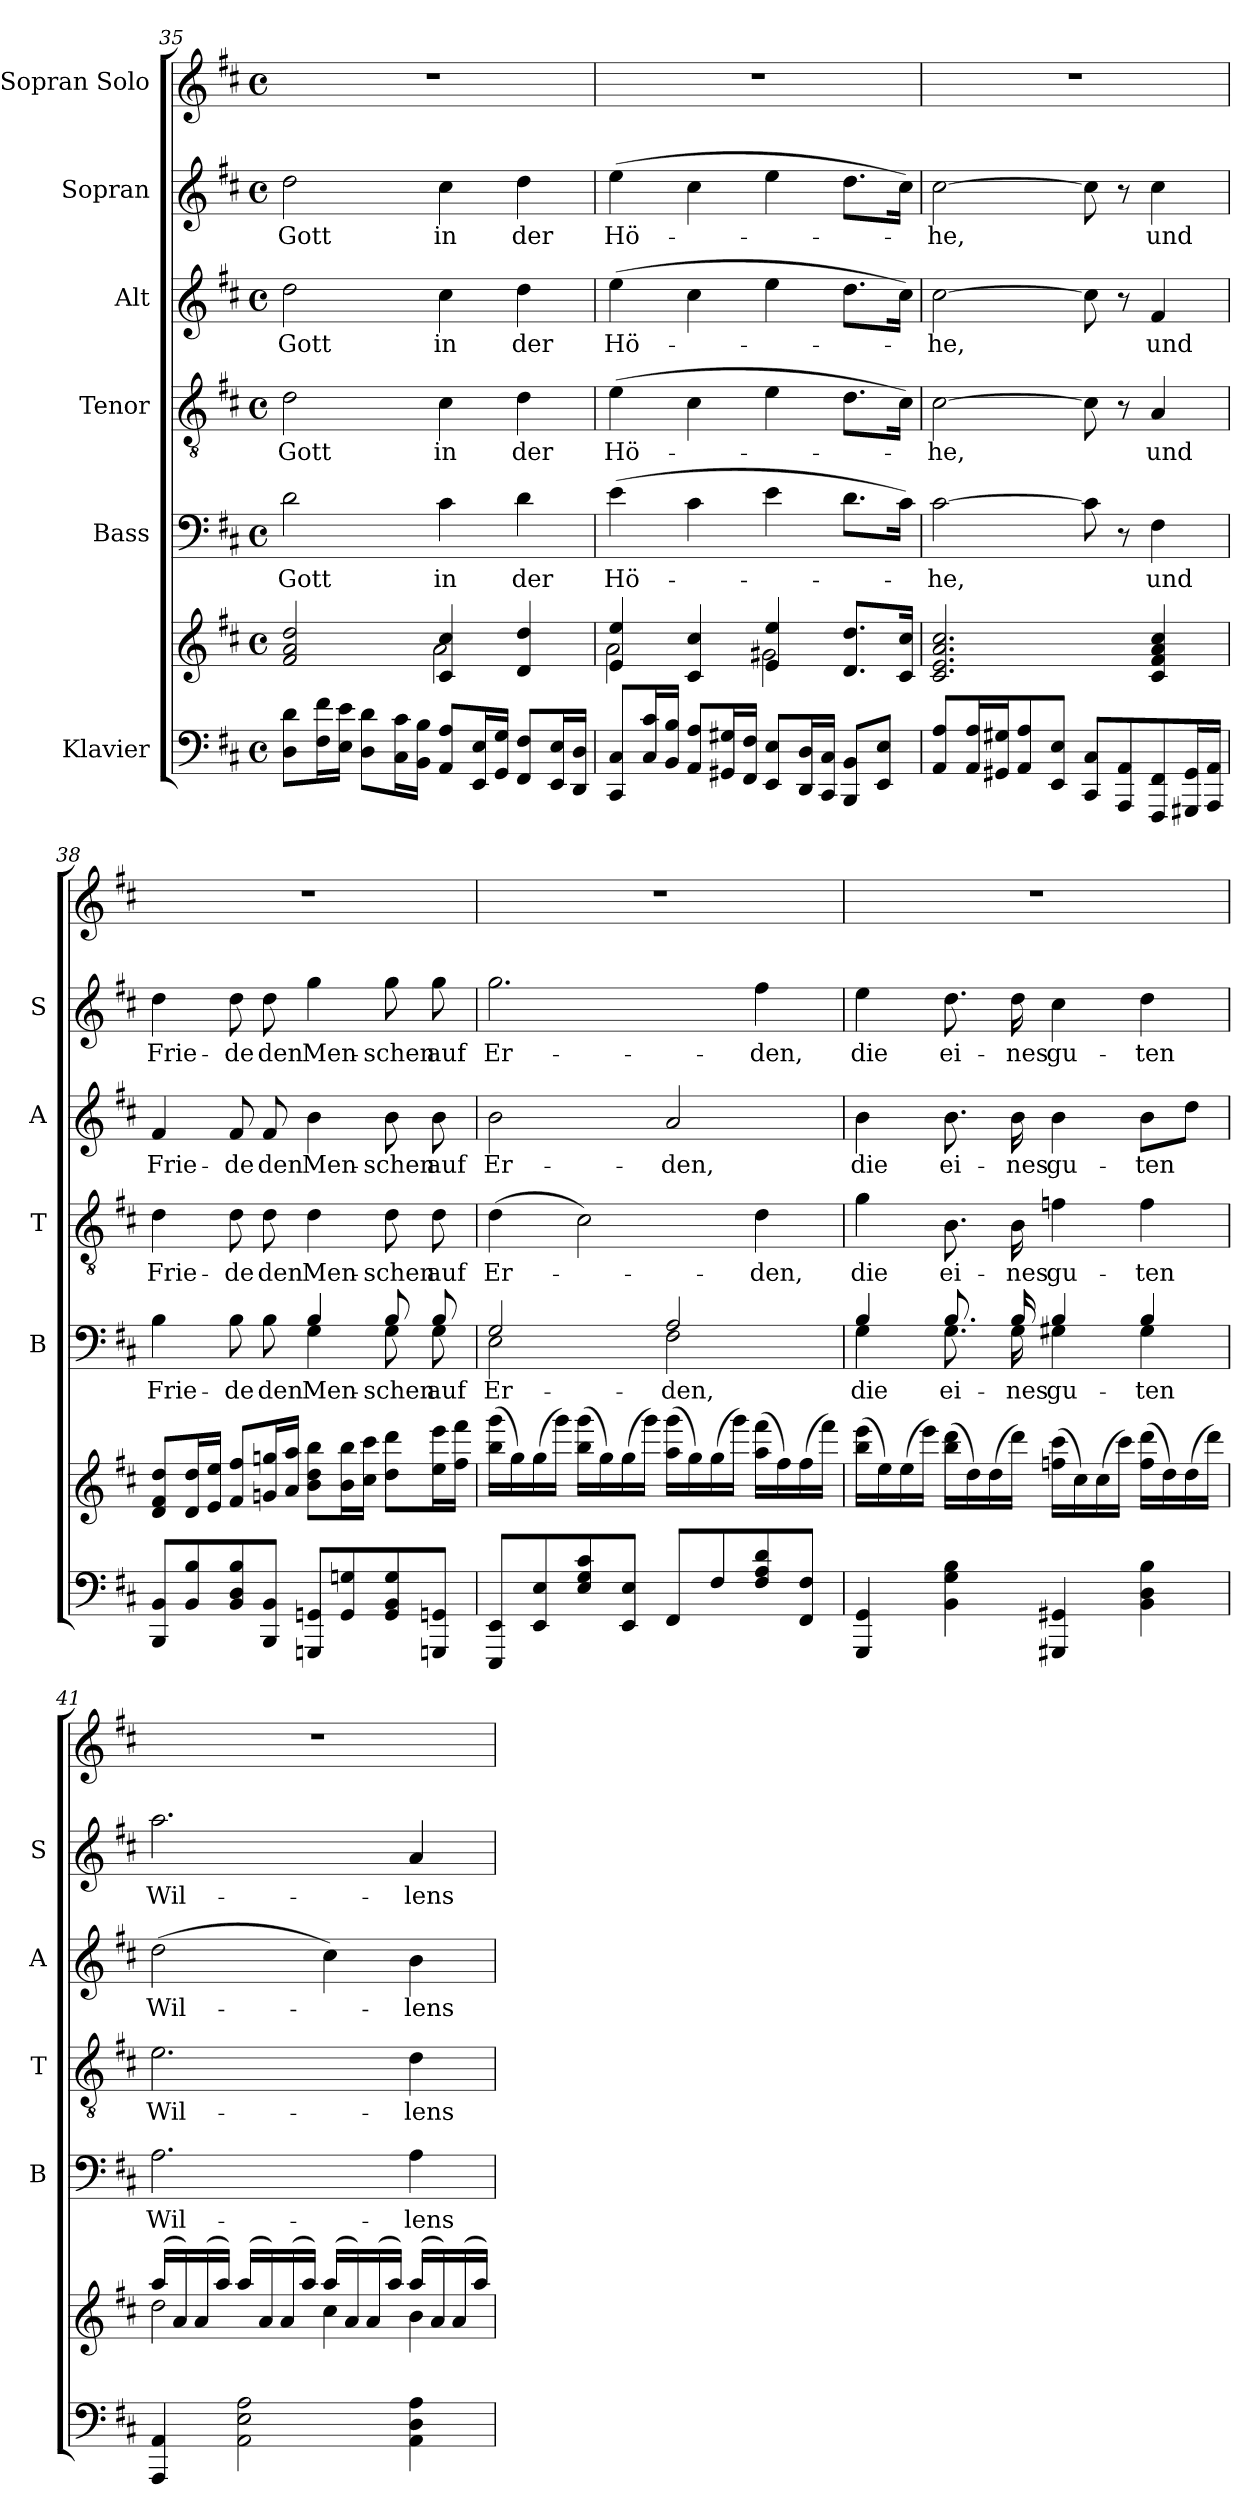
**kern	**kern	**kern	**text	**kern	**text	**kern	**text	**kern	**text	**kern
*part6	*part6	*part5	*part5	*part4	*part4	*part3	*part3	*part2	*part2	*part1
*staff7	*staff6	*staff5	*staff5	*staff4	*staff4	*staff3	*staff3	*staff2	*staff2	*staff1
*I"Klavier	*	*I"Bass	*	*I"Tenor	*	*I"Alt	*	*I"Sopran	*	*I"Sopran Solo
*	*	*I'B	*	*I'T	*	*I'A	*	*I'S	*	*
*clefF4	*clefG2	*clefF4	*	*clefGv2	*	*clefG2	*	*clefG2	*	*clefG2
*k[f#c#]	*k[f#c#]	*k[f#c#]	*	*k[f#c#]	*	*k[f#c#]	*	*k[f#c#]	*	*k[f#c#]
*M4/4	*M4/4	*M4/4	*	*M4/4	*	*M4/4	*	*M4/4	*	*M4/4
*met(c)	*met(c)	*met(c)	*	*met(c)	*	*met(c)	*	*met(c)	*	*met(c)
=35	=35	=35	=35	=35	=35	=35	=35	=35	=35	=35
*	*^	*	*	*	*	*	*	*	*	*
!	!	!	!	!LO:LY:b	!	!LO:LY:b	!	!LO:LY:b	!	!LO:LY:b	!
8D\ 8d\L	2f#/ 2a/ 2dd/	2ryy	2d\	Gott	2d\	Gott	2dd\	Gott	2dd\	Gott	1r
16F#\ 16f#\L	.	.	.	.	.	.	.	.	.	.	.
16E\ 16e\JJ	.	.	.	.	.	.	.	.	.	.	.
8D\ 8d\L	.	.	.	.	.	.	.	.	.	.	.
16C#\ 16c#\L	.	.	.	.	.	.	.	.	.	.	.
16BB\ 16B\JJ	.	.	.	.	.	.	.	.	.	.	.
!	!	!	!	!LO:LY:b	!	!LO:LY:b	!	!LO:LY:b	!	!LO:LY:b	!
8AA/ 8A/L	4c#/ 4cc#/	2a\	4c#\	in	4c#\	in	4cc#\	in	4cc#\	in	.
16EE/ 16E/L	.	.	.	.	.	.	.	.	.	.	.
16GG/ 16G/JJ	.	.	.	.	.	.	.	.	.	.	.
!	!	!	!	!LO:LY:b	!	!LO:LY:b	!	!LO:LY:b	!	!LO:LY:b	!
8FF#/ 8F#/L	4d/ 4dd/	.	4d\	der	4d\	der	4dd\	der	4dd\	der	.
16EE/ 16E/L	.	.	.	.	.	.	.	.	.	.	.
16DD/ 16D/JJ	.	.	.	.	.	.	.	.	.	.	.
=36	=36	=36	=36	=36	=36	=36	=36	=36	=36	=36	=36
!	!	!	!	!LO:LY:b	!	!LO:LY:b	!	!LO:LY:b	!	!LO:LY:b	!
8CC#/ 8C#/L	4e/ 4ee/	2a\	(4e\	Hö-	(4e\	Hö-	(4ee\	Hö-	(4ee\	Hö-	1r
16C#/ 16c#/L	.	.	.	.	.	.	.	.	.	.	.
16BB/ 16B/JJ	.	.	.	.	.	.	.	.	.	.	.
8AA/ 8A/L	4c#/ 4cc#/	.	4c#\	.	4c#\	.	4cc#\	.	4cc#\	.	.
16GG#X/ 16G#X/L	.	.	.	.	.	.	.	.	.	.	.
16FF#/ 16F#/JJ	.	.	.	.	.	.	.	.	.	.	.
8EE/ 8E/L	4e/ 4ee/	2g#X\	4e\	.	4e\	.	4ee\	.	4ee\	.	.
16DD/ 16D/L	.	.	.	.	.	.	.	.	.	.	.
16CC#/ 16C#/JJ	.	.	.	.	.	.	.	.	.	.	.
8BBB/ 8BB/L	8.d/ 8.dd/L	.	8.d\L	.	8.d\L	.	8.dd\L	.	8.dd\L	.	.
8EE/ 8E/J	.	.	.	.	.	.	.	.	.	.	.
.	16c#/ 16cc#/Jk	.	16c#\Jk)	.	16c#\Jk)	.	16cc#\Jk)	.	16cc#\Jk)	.	.
*	*v	*v	*	*	*	*	*	*	*	*	*
!!LO:PB:g=z
=37	=37	=37	=37	=37	=37	=37	=37	=37	=37	=37
!	!	!	!LO:LY:b	!	!LO:LY:b	!	!LO:LY:b	!	!LO:LY:b	!
8AA/ 8A/L	2.c#/ 2.e/ 2.a/ 2.cc#/	[2c#\	-he,	[2c#\	-he,	[2cc#\	-he,	[2cc#\	-he,	1r
16AA/ 16A/L	.	.	.	.	.	.	.	.	.	.
16GG#X/ 16G#X/J	.	.	.	.	.	.	.	.	.	.
8AA/ 8A/	.	.	.	.	.	.	.	.	.	.
8EE/ 8E/J	.	.	.	.	.	.	.	.	.	.
8CC#/ 8C#/L	.	8c#\]	.	8c#\]	.	8cc#\]	.	8cc#\]	.	.
8AAA/ 8AA/	.	8r	.	8r	.	8r	.	8r	.	.
!	!	!	!LO:LY:b	!	!LO:LY:b	!	!LO:LY:b	!	!LO:LY:b	!
8FFF#/ 8FF#/	4c#/ 4f#/ 4a/ 4cc#/	4F#\	und	4A/	und	4f#/	und	4cc#\	und	.
16GGG#X/ 16GG#/L	.	.	.	.	.	.	.	.	.	.
16AAA/ 16AA/JJ	.	.	.	.	.	.	.	.	.	.
=38	=38	=38	=38	=38	=38	=38	=38	=38	=38	=38
!	!	!	!LO:LY:b	!	!LO:LY:b	!	!LO:LY:b	!	!LO:LY:b	!
*	*	*^	*	*	*	*	*	*	*	*
8BBB/ 8BB/L	8d/ 8f#/ 8dd/L	4B\	2ryy	Frie-	4d\	Frie-	4f#/	Frie-	4dd\	Frie-	1r
8BB/ 8B/	16d/ 16dd/L	.	.	.	.	.	.	.	.	.	.
.	16e/ 16ee/JJ	.	.	.	.	.	.	.	.	.	.
!	!	!	!	!LO:LY:b	!	!LO:LY:b	!	!LO:LY:b	!	!LO:LY:b	!
8BB/ 8D/ 8B/	8f#/ 8ff#/L	8B\	.	-de	8d\	-de	8f#/	-de	8dd\	-de	.
!	!	!	!	!LO:LY:b	!	!LO:LY:b	!	!LO:LY:b	!	!LO:LY:b	!
8BBB/ 8BB/J	16gn/ 16ggn/L	8B\	.	den	8d\	den	8f#/	den	8dd\	den	.
.	16a/ 16aa/JJ	.	.	.	.	.	.	.	.	.	.
!	!	!	!	!LO:LY:b	!	!LO:LY:b	!	!LO:LY:b	!	!LO:LY:b	!
8GGGn/ 8GGn/L	8b\ 8dd\ 8bb\L	4B/	4G\	Men-	4d\	Men-	4b\	Men-	4gg\	Men-	.
8GG/ 8Gn/	16b\ 16bb\L	.	.	.	.	.	.	.	.	.	.
.	16cc#\ 16ccc#\JJ	.	.	.	.	.	.	.	.	.	.
!	!	!	!	!LO:LY:b	!	!LO:LY:b	!	!LO:LY:b	!	!LO:LY:b	!
8GG/ 8BB/ 8G/	8dd\ 8ddd\L	8B/	8G\	-schen	8d\	-schen	8b\	-schen	8gg\	-schen	.
!	!	!	!	!LO:LY:b	!	!LO:LY:b	!	!LO:LY:b	!	!LO:LY:b	!
8GGGn/ 8GGn/J	16ee\ 16eee\L	8B/	8G\	auf	8d\	auf	8b\	auf	8gg\	auf	.
.	16ff#\ 16fff#\JJ	.	.	.	.	.	.	.	.	.	.
=39	=39	=39	=39	=39	=39	=39	=39	=39	=39	=39	=39
!	!	!	!	!LO:LY:b	!	!LO:LY:b	!	!LO:LY:b	!	!LO:LY:b	!
8EEE/ 8EE/L	(16bb\ 16ggg\LL	2G/	2E\	Er-	(4d\	Er-	2b\	Er-	2.gg\	Er-	1r
.	16gg\)	.	.	.	.	.	.	.	.	.	.
8EE/ 8E/	(16gg\	.	.	.	.	.	.	.	.	.	.
.	16ggg\JJ)	.	.	.	.	.	.	.	.	.	.
8E/ 8G/ 8c#/	(16bb\ 16ggg\LL	.	.	.	2c#\)	.	.	.	.	.	.
.	16gg\)	.	.	.	.	.	.	.	.	.	.
8EE/ 8E/J	(16gg\	.	.	.	.	.	.	.	.	.	.
.	16ggg\JJ)	.	.	.	.	.	.	.	.	.	.
!	!	!	!	!LO:LY:b	!	!	!	!LO:LY:b	!	!	!
8FF#/L	(16aa\ 16ggg\LL	2A/	2F#\	-den,	.	.	2a/	-den,	.	.	.
.	16gg\)	.	.	.	.	.	.	.	.	.	.
8F#/	(16gg\	.	.	.	.	.	.	.	.	.	.
.	16ggg\JJ)	.	.	.	.	.	.	.	.	.	.
!	!	!	!	!	!	!LO:LY:b	!	!	!	!LO:LY:b	!
8F#/ 8A/ 8d/	(16aa\ 16fff#\LL	.	.	.	4d\	-den,	.	.	4ff#\	-den,	.
.	16ff#\)	.	.	.	.	.	.	.	.	.	.
8FF#/ 8F#/J	(16ff#\	.	.	.	.	.	.	.	.	.	.
.	16fff#\JJ)	.	.	.	.	.	.	.	.	.	.
!!LO:LB:g=z
=40	=40	=40	=40	=40	=40	=40	=40	=40	=40	=40	=40
!	!	!	!	!LO:LY:b	!	!LO:LY:b	!	!LO:LY:b	!	!LO:LY:b	!
4GGG/ 4GG/	(16bb\ 16eee\LL	4B/	4G\	die	4g\	die	4b\	die	4ee\	die	1r
.	16ee\)	.	.	.	.	.	.	.	.	.	.
.	(16ee\	.	.	.	.	.	.	.	.	.	.
.	16eee\JJ)	.	.	.	.	.	.	.	.	.	.
!	!	!	!	!LO:LY:b	!	!LO:LY:b	!	!LO:LY:b	!	!LO:LY:b	!
4BB\ 4G\ 4B\	(16bb\ 16ddd\LL	8.B/	8.G\	ei-	8.B\	ei-	8.b\	ei-	8.dd\	ei-	.
.	16dd\)	.	.	.	.	.	.	.	.	.	.
.	(16dd\	.	.	.	.	.	.	.	.	.	.
!	!	!	!	!LO:LY:b	!	!LO:LY:b	!	!LO:LY:b	!	!LO:LY:b	!
.	16ddd\JJ)	16B/	16G\	-nes	16B\	-nes	16b\	-nes	16dd\	-nes	.
!	!	!	!	!LO:LY:b	!	!LO:LY:b	!	!LO:LY:b	!	!LO:LY:b	!
4GGG#X/ 4GG#X/	(16ffn\ 16ccc#\LL	4B/	4G#X\	gu-	4fn\	gu-	4b\	gu-	4cc#\	gu-	.
.	16cc#\)	.	.	.	.	.	.	.	.	.	.
.	(16cc#\	.	.	.	.	.	.	.	.	.	.
.	16ccc#\JJ)	.	.	.	.	.	.	.	.	.	.
!	!	!	!	!LO:LY:b	!	!LO:LY:b	!	!LO:LY:b	!	!LO:LY:b	!
4BB\ 4D\ 4B\	(16ff\ 16ddd\LL	4B/	4G#\	-ten	4f\	-ten	8b\L	-ten	4dd\	-ten	.
.	16dd\)	.	.	.	.	.	.	.	.	.	.
.	(16dd\	.	.	.	.	.	8dd\J	.	.	.	.
.	16ddd\JJ)	.	.	.	.	.	.	.	.	.	.
*	*	*v	*v	*	*	*	*	*	*	*	*
=41	=41	=41	=41	=41	=41	=41	=41	=41	=41	=41
*	*^	*	*	*	*	*	*	*	*	*
!	!	!	!	!LO:LY:b	!	!LO:LY:b	!	!LO:LY:b	!	!LO:LY:b	!
4AAA/ 4AA/	(16aa/LL	2dd\	2.A\	Wil-	2.e\	Wil-	(2dd\	Wil-	2.aa\	Wil-	1r
.	16a/)	.	.	.	.	.	.	.	.	.	.
.	(16a/	.	.	.	.	.	.	.	.	.	.
.	16aa/JJ)	.	.	.	.	.	.	.	.	.	.
2AA\ 2E\ 2A\	(16aa/LL	.	.	.	.	.	.	.	.	.	.
.	16a/)	.	.	.	.	.	.	.	.	.	.
.	(16a/	.	.	.	.	.	.	.	.	.	.
.	16aa/JJ)	.	.	.	.	.	.	.	.	.	.
.	(16aa/LL	4cc#\	.	.	.	.	4cc#\)	.	.	.	.
.	16a/)	.	.	.	.	.	.	.	.	.	.
.	(16a/	.	.	.	.	.	.	.	.	.	.
.	16aa/JJ)	.	.	.	.	.	.	.	.	.	.
!	!	!	!	!LO:LY:b	!	!LO:LY:b	!	!LO:LY:b	!	!LO:LY:b	!
4AA\ 4D\ 4A\	(16aa/LL	4b\	4A\	-lens	4d\	-lens	4b\	-lens	4a/	-lens	.
.	16a/)	.	.	.	.	.	.	.	.	.	.
.	(16a/	.	.	.	.	.	.	.	.	.	.
.	16aa/JJ)	.	.	.	.	.	.	.	.	.	.
*	*v	*v	*	*	*	*	*	*	*	*	*
=	=	=	=	=	=	=	=	=	=	=
*-	*-	*-	*-	*-	*-	*-	*-	*-	*-	*-
